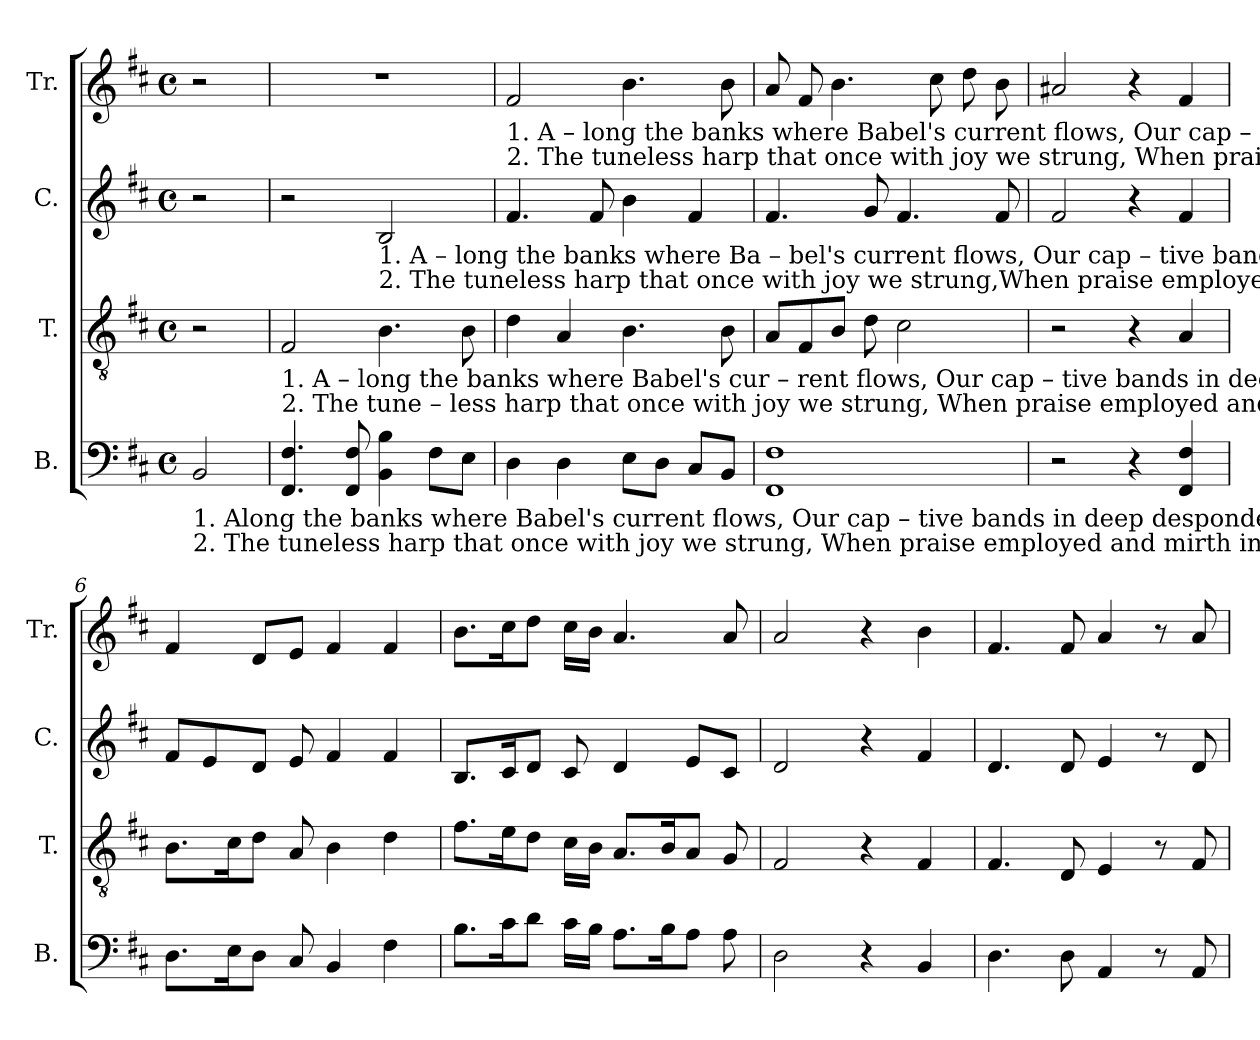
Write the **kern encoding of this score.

**kern	**kern	**kern	**kern
*part4	*part3	*part2	*part1
*staff4	*staff3	*staff2	*staff1
*I"B.	*I"T.	*I"C.	*I"Tr.
*I'B.	*I'T.	*I'C.	*I'Tr.
*clefF4	*clefGv2	*clefG2	*clefG2
*k[f#c#]	*k[f#c#]	*k[f#c#]	*k[f#c#]
*M4/4	*M4/4	*M4/4	*M4/4
*met(c)	*met(c)	*met(c)	*met(c)
*MM70	*MM70	*MM70	*MM70
=1	=1	=1	=1
!LO:TX:b:t=1. Along the banks where Babel's  current    flows,                                       Our cap – tive  bands  in  deep        despondence  strayed;  While Zion's fall    in    sad ___    remembrance	!	!	!
!LO:TX:b:t=2. The tuneless harp that once with joy we strung,                                      When praise employed and mirth      inspired         the  lay,   In  mournful  silence   on ___     the   willows	!	!	!
2BB!/	2r	2r	2r
=2	=2	=2	=2
!	!LO:TX:b:t=1. A   –  long    the  banks where Babel's cur   –  rent  flows,                Our cap – tive  bands  in  deep        despondence  strayed;  While Zion's fall    in    sad ___    remembrance	!	!
!	!LO:TX:b:t=2. The   tune – less harp that once with   joy       we  strung,               When praise employed and mirth      inspired         the  lay,   In  mournful  silence   on ___     the   willows	!	!
4.FF#!/ 4.F#!/	2F#!/	2r	1r
8FF#!/ 8F#!/	.	.	.
!	!	!LO:TX:b:t=1. A     –    long the banks where Ba    –    bel's  current  flows, Our cap  –   tive bands in  deep         despondence  strayed; While Zion's fall   in      sad ___   remembrance	!
!	!	!LO:TX:b:t=2. The       tuneless  harp   that   once       with  joy  we strung,When praise employed and mirth      in – spired   the      lay,  In  mournful  silence   on ____   the   willows	!
4BB!\ 4B!\	4.B!\	2B!/	.
8F#!\L	.	.	.
8E!\J	8B!\	.	.
=3	=3	=3	=3
!	!	!	!LO:TX:b:t=1. A – long the banks where Babel's current flows, Our cap  –   tive bands in  deep         despondence  strayed; While Zion's fall   in      sad ___   remembrance
!	!	!	!LO:TX:b:t=2. The tuneless harp that once with joy we strung, When praise employed and mirth     in – spired     the  lay,   In  mournful  silence   on ____   the   willows
4D!\	4d!\	4.f#!/	2f#!/
4D!\	4A!/	.	.
.	.	8f#!/	.
8E!\L	4.B!\	4b!\	4.b!\
8D!\J	.	.	.
8C#!/L	.	4f#!/	.
8BB!/J	8B!\	.	8b!\
=4	=4	=4	=4
1FF#! 1F#!	8A!/L	4.f#!/	8a!/
.	8F#!/	.	8f#!/
.	8B!/J	.	4.b!\
.	8d!\	8g!/	.
.	2c#!\	4.f#!/	.
.	.	.	8cc#!\
.	.	.	8dd!\
.	.	8f#!/	8b!\
=5	=5	=5	=5
2r	2r	2f#!/	2a#X!/
4r	4r	4r	4r
4FF#!/ 4F#!/	4A!/	4f#!/	4f#!/
=6	=6	=6	=6
8.D!\L	8.B!\L	8f#!/L	4f#!/
.	.	8e!/	.
16E!\K	16c#!\K	.	.
8D!\J	8d!\J	8d!/J	8d!/L
8C#!/	8A!/	8e!/	8e!/J
4BB!/	4B!\	4f#!/	4f#!/
4F#!\	4d!\	4f#!/	4f#!/
=7	=7	=7	=7
8.B!\L	8.f#!\L	8.B!/L	8.b!\L
16c#!\K	16e!\K	16c#!/K	16cc#!\K
8d!\J	8d!\J	8d!/J	8dd!\J
16c#!\LL	16c#!\LL	8c#!/	16cc#!\LL
16B!\JJ	16B!\JJ	.	16b!\JJ
8.A!\L	8.A!/L	4d!/	4.a!/
16B!\K	16B!/K	.	.
8A!\J	8A!/J	8e!/L	.
8A!\	8G!/	8c#!/J	8a!/
=8	=8	=8	=8
2D!\	2F#!/	2d!/	2a!/
4r	4r	4r	4r
4BB!/	4F#!/	4f#!/	4b!\
=9	=9	=9	=9
4.D!\	4.F#!/	4.d!/	4.f#!/
8D!\	8D!/	8d!/	8f#!/
4AA!/	4E!/	4e!/	4a!/
8r	8r	8r	8r
8AA!/	8F#!/	8d!/	8a!/
=	=	=	=
*-	*-	*-	*-
